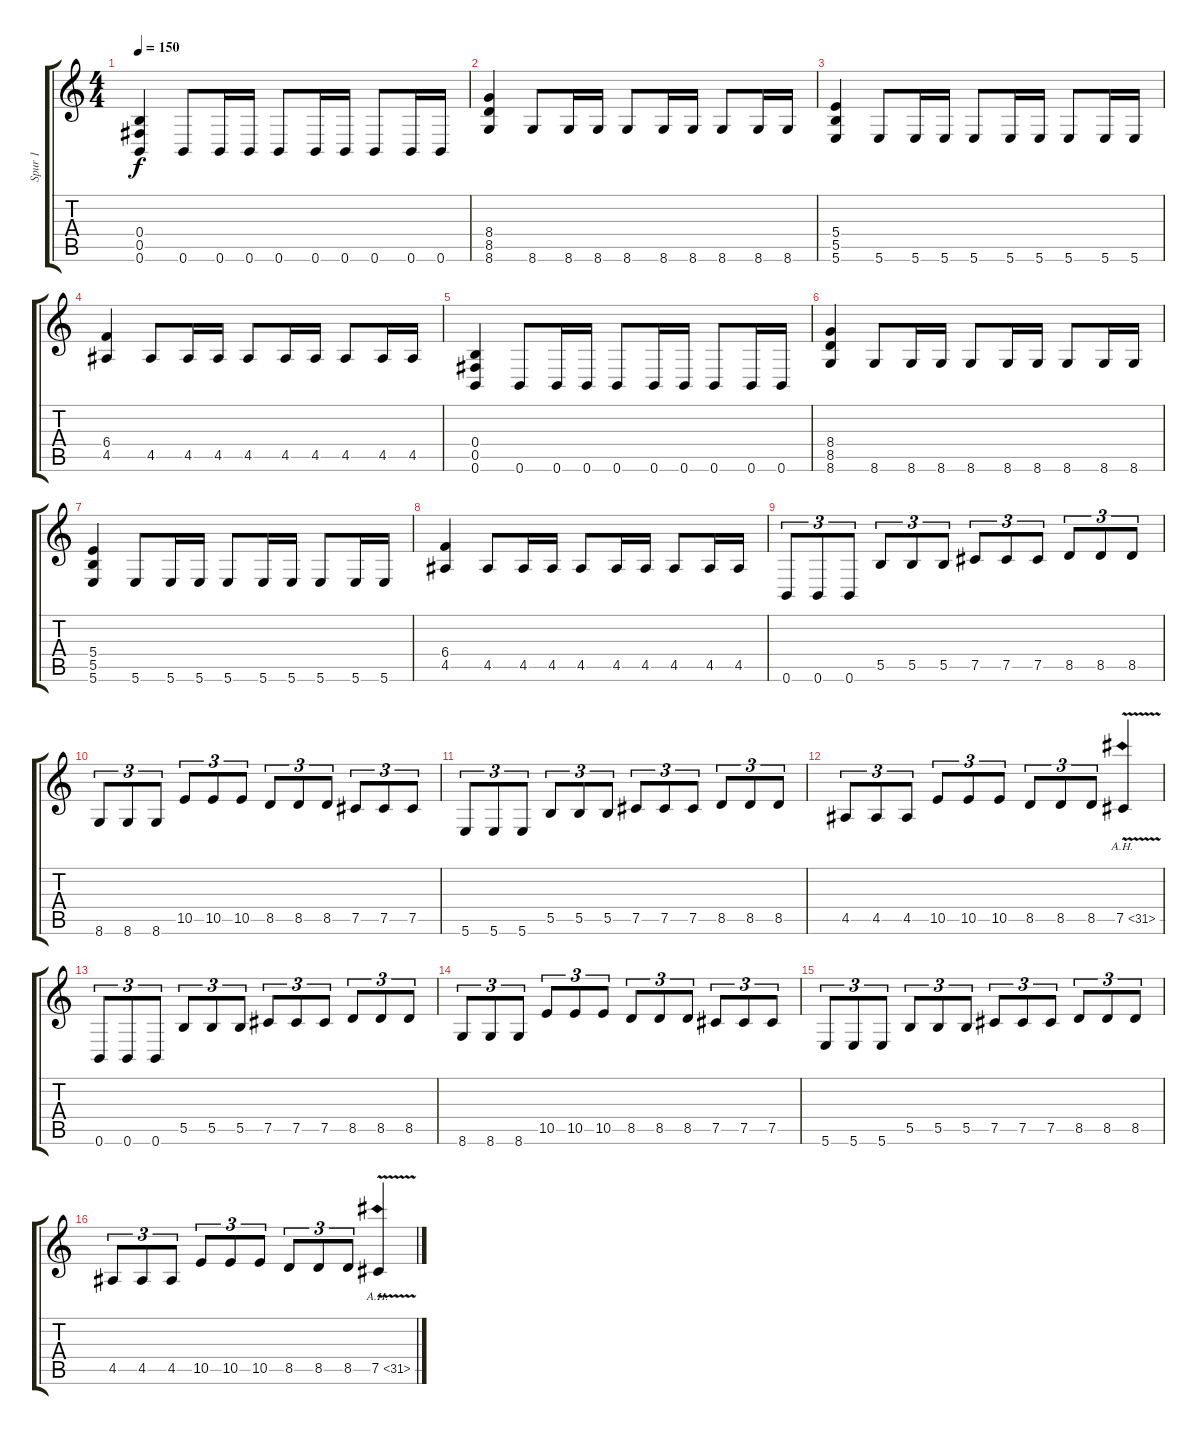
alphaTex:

\track ("Spur 1" "Spur 1") {instrument distortionguitar}
\staff {score tabs}
\tuning (Db4 Ab3 E3 B2 Gb2 B1) {hide}
\ts (4 4)
\tempo 150
\clef g2
\ks c
(0.4 0.5 0.6).4{dy f} 0.6.8 0.6.16 0.6.16 0.6.8 0.6.16 0.6.16 0.6.8 0.6.16 0.6.16 |
(8.4 8.5 8.6).4 8.6.8 8.6.16 8.6.16 8.6.8 8.6.16 8.6.16 8.6.8 8.6.16 8.6.16 |
(5.4 5.5 5.6).4 5.6.8 5.6.16 5.6.16 5.6.8 5.6.16 5.6.16 5.6.8 5.6.16 5.6.16 |
(6.4 4.5).4 4.5.8 4.5.16 4.5.16 4.5.8 4.5.16 4.5.16 4.5.8 4.5.16 4.5.16 |
(0.4 0.5 0.6).4 0.6.8 0.6.16 0.6.16 0.6.8 0.6.16 0.6.16 0.6.8 0.6.16 0.6.16 |
(8.4 8.5 8.6).4 8.6.8 8.6.16 8.6.16 8.6.8 8.6.16 8.6.16 8.6.8 8.6.16 8.6.16 |
(5.4 5.5 5.6).4 5.6.8 5.6.16 5.6.16 5.6.8 5.6.16 5.6.16 5.6.8 5.6.16 5.6.16 |
(6.4 4.5).4 4.5.8 4.5.16 4.5.16 4.5.8 4.5.16 4.5.16 4.5.8 4.5.16 4.5.16 |
0.6.8{tu (3 2)} 0.6.8{tu (3 2)} 0.6.8{tu (3 2)} 5.5.8{tu (3 2)} 5.5.8{tu (3 2)} 5.5.8{tu (3 2)} 7.5.8{tu (3 2)} 7.5.8{tu (3 2)} 7.5.8{tu (3 2)} 8.5.8{tu (3 2)} 8.5.8{tu (3 2)} 8.5.8{tu (3 2)} |
8.6.8{tu (3 2)} 8.6.8{tu (3 2)} 8.6.8{tu (3 2)} 10.5.8{tu (3 2)} 10.5.8{tu (3 2)} 10.5.8{tu (3 2)} 8.5.8{tu (3 2)} 8.5.8{tu (3 2)} 8.5.8{tu (3 2)} 7.5.8{tu (3 2)} 7.5.8{tu (3 2)} 7.5.8{tu (3 2)} |
5.6.8{tu (3 2)} 5.6.8{tu (3 2)} 5.6.8{tu (3 2)} 5.5.8{tu (3 2)} 5.5.8{tu (3 2)} 5.5.8{tu (3 2)} 7.5.8{tu (3 2)} 7.5.8{tu (3 2)} 7.5.8{tu (3 2)} 8.5.8{tu (3 2)} 8.5.8{tu (3 2)} 8.5.8{tu (3 2)} |
4.5.8{tu (3 2)} 4.5.8{tu (3 2)} 4.5.8{tu (3 2)} 10.5.8{tu (3 2)} 10.5.8{tu (3 2)} 10.5.8{tu (3 2)} 8.5.8{tu (3 2)} 8.5.8{tu (3 2)} 8.5.8{tu (3 2)} 7.5{ah 24 v}.4 |
0.6.8{tu (3 2)} 0.6.8{tu (3 2)} 0.6.8{tu (3 2)} 5.5.8{tu (3 2)} 5.5.8{tu (3 2)} 5.5.8{tu (3 2)} 7.5.8{tu (3 2)} 7.5.8{tu (3 2)} 7.5.8{tu (3 2)} 8.5.8{tu (3 2)} 8.5.8{tu (3 2)} 8.5.8{tu (3 2)} |
8.6.8{tu (3 2)} 8.6.8{tu (3 2)} 8.6.8{tu (3 2)} 10.5.8{tu (3 2)} 10.5.8{tu (3 2)} 10.5.8{tu (3 2)} 8.5.8{tu (3 2)} 8.5.8{tu (3 2)} 8.5.8{tu (3 2)} 7.5.8{tu (3 2)} 7.5.8{tu (3 2)} 7.5.8{tu (3 2)} |
5.6.8{tu (3 2)} 5.6.8{tu (3 2)} 5.6.8{tu (3 2)} 5.5.8{tu (3 2)} 5.5.8{tu (3 2)} 5.5.8{tu (3 2)} 7.5.8{tu (3 2)} 7.5.8{tu (3 2)} 7.5.8{tu (3 2)} 8.5.8{tu (3 2)} 8.5.8{tu (3 2)} 8.5.8{tu (3 2)} |
4.5.8{tu (3 2)} 4.5.8{tu (3 2)} 4.5.8{tu (3 2)} 10.5.8{tu (3 2)} 10.5.8{tu (3 2)} 10.5.8{tu (3 2)} 8.5.8{tu (3 2)} 8.5.8{tu (3 2)} 8.5.8{tu (3 2)} 7.5{ah 24 v}.4
